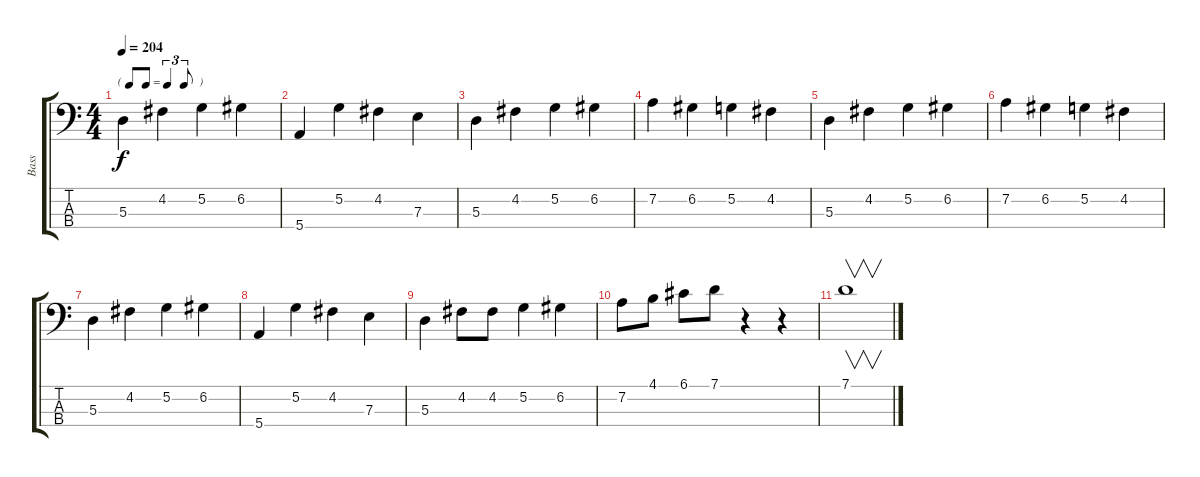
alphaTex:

\track ("Bass" "Bass") {instrument slapbass2}
\staff {score tabs}
\tuning (G2 D2 A1 E1) {hide}
\ts (4 4)
\tf triplet8th
\tempo 204
\clef f4
\ks c
5.3.4{dy f} 4.2.4 5.2.4 6.2.4 |
5.4.4 5.2.4 4.2.4 7.3.4 |
5.3.4 4.2.4 5.2.4 6.2.4 |
7.2.4 6.2.4 5.2.4 4.2.4 |
5.3.4 4.2.4 5.2.4 6.2.4 |
7.2.4 6.2.4 5.2.4 4.2.4 |
5.3.4 4.2.4 5.2.4 6.2.4 |
5.4.4 5.2.4 4.2.4 7.3.4 |
5.3.4 4.2.8 4.2.8 5.2.4 6.2.4 |
7.2.8 4.1.8 6.1.8 7.1.8 r.4 r.4 |
7.1.1{v}
